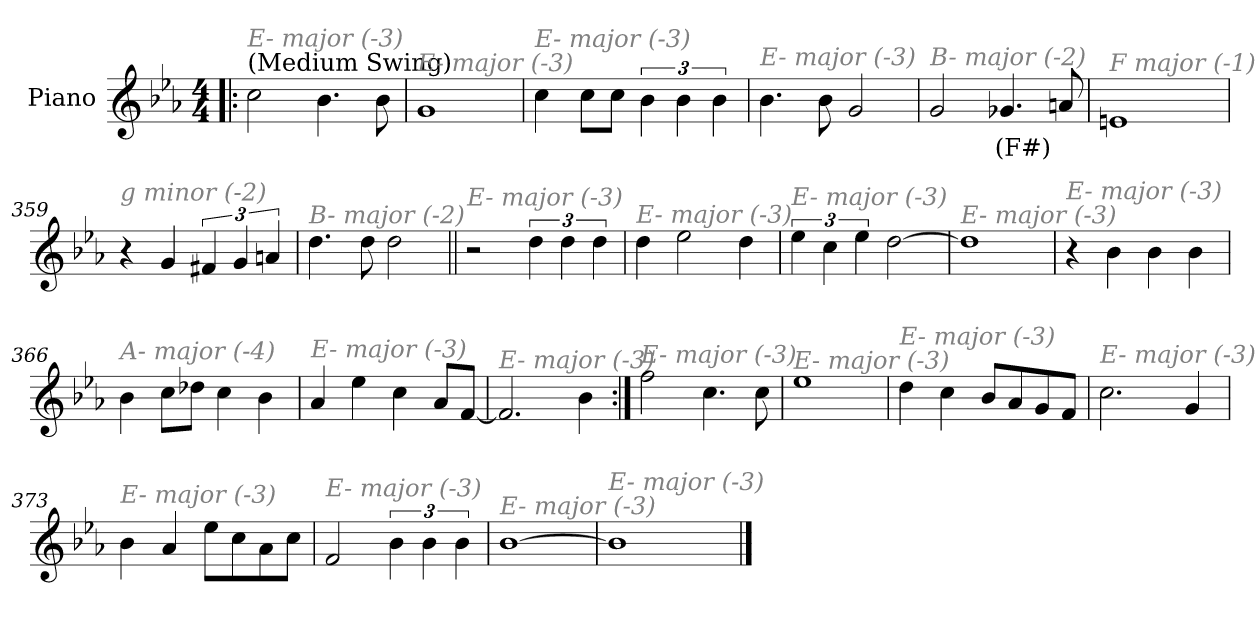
**kern	**text
*part1	*part1
*staff1	*staff1
*I"Piano	*
*I'Pno.	*
*clefG2	*
*k[b-e-a-]	*
*M4/4	*
*MM144	*
=1!|:	=1!|:
!LO:TX:a:t=(Medium Swing)	!
!LO:TX:i:color=#808080:t=E- major (-3)	!
2cc\	.
4.b-\	.
8b-\	.
=354	=354
!LO:TX:i:color=#808080:t=E- major (-3)	!
1g	.
=355	=355
!LO:TX:i:color=#808080:t=E- major (-3)	!
4cc\	.
8cc\L	.
8cc\J	.
6b-\	.
6b-\	.
6b-\	.
=356	=356
!LO:TX:i:color=#808080:t=E- major (-3)	!
4.b-\	.
8b-\	.
2g/	.
!!LO:LB:g=z
=357	=357
!LO:TX:i:color=#808080:t=B- major (-2)	!
2g/	.
4.g-Xi/	(F#)
8an/	.
=358	=358
!LO:TX:i:color=#808080:t=F major (-1)	!
1en	.
=359	=359
!LO:TX:i:color=#808080:t=g minor (-2)	!
4r	.
4g/	.
6f#X/	.
6g/	.
6an/	.
=360	=360
!LO:TX:i:color=#808080:t=B- major (-2)	!
4.dd\	.
8dd\	.
2dd\	.
!!LO:LB:g=z
=361||	=361||
!LO:TX:i:color=#808080:t=E- major (-3)	!
2r	.
6dd\	.
6dd\	.
6dd\	.
=362	=362
!LO:TX:i:color=#808080:t=E- major (-3)	!
4dd\	.
2ee-\	.
4dd\	.
=363	=363
!LO:TX:i:color=#808080:t=E- major (-3)	!
6ee-\	.
6cc\	.
6ee-\	.
[2dd\	.
=364	=364
!LO:TX:i:color=#808080:t=E- major (-3)	!
1dd]	.
!!LO:LB:g=z
=365	=365
!LO:TX:i:color=#808080:t=E- major (-3)	!
4r	.
4b-\	.
4b-\	.
4b-\	.
=366	=366
!LO:TX:i:color=#808080:t=A- major (-4)	!
4b-\	.
8cc\L	.
8dd-X\J	.
4cc\	.
4b-\	.
=367	=367
!LO:TX:i:color=#808080:t=E- major (-3)	!
4a-/	.
4ee-\	.
4cc\	.
8a-/L	.
[8f/J	.
=368	=368
!LO:TX:i:color=#808080:t=E- major (-3)	!
2.f/]	.
4b-\	.
!!LO:LB:g=z
=369:|!	=369:|!
!LO:TX:i:color=#808080:t=E- major (-3)	!
2ff\	.
4.cc\	.
8cc\	.
=370	=370
!LO:TX:i:color=#808080:t=E- major (-3)	!
1ee-	.
=371	=371
!LO:TX:i:color=#808080:t=E- major (-3)	!
4dd\	.
4cc\	.
8b-/L	.
8a-/	.
8g/	.
8f/J	.
=372	=372
!LO:TX:i:color=#808080:t=E- major (-3)	!
2.cc\	.
4g/	.
!!LO:LB:g=z
=373	=373
!LO:TX:i:color=#808080:t=E- major (-3)	!
4b-\	.
4a-/	.
8ee-\L	.
8cc\	.
8a-\	.
8cc\J	.
=374	=374
!LO:TX:i:color=#808080:t=E- major (-3)	!
2f/	.
6b-\	.
6b-\	.
6b-\	.
=375	=375
!LO:TX:i:color=#808080:t=E- major (-3)	!
[1b-	.
=376	=376
!LO:TX:i:color=#808080:t=E- major (-3)	!
1b-]	.
==	==
*-	*-
